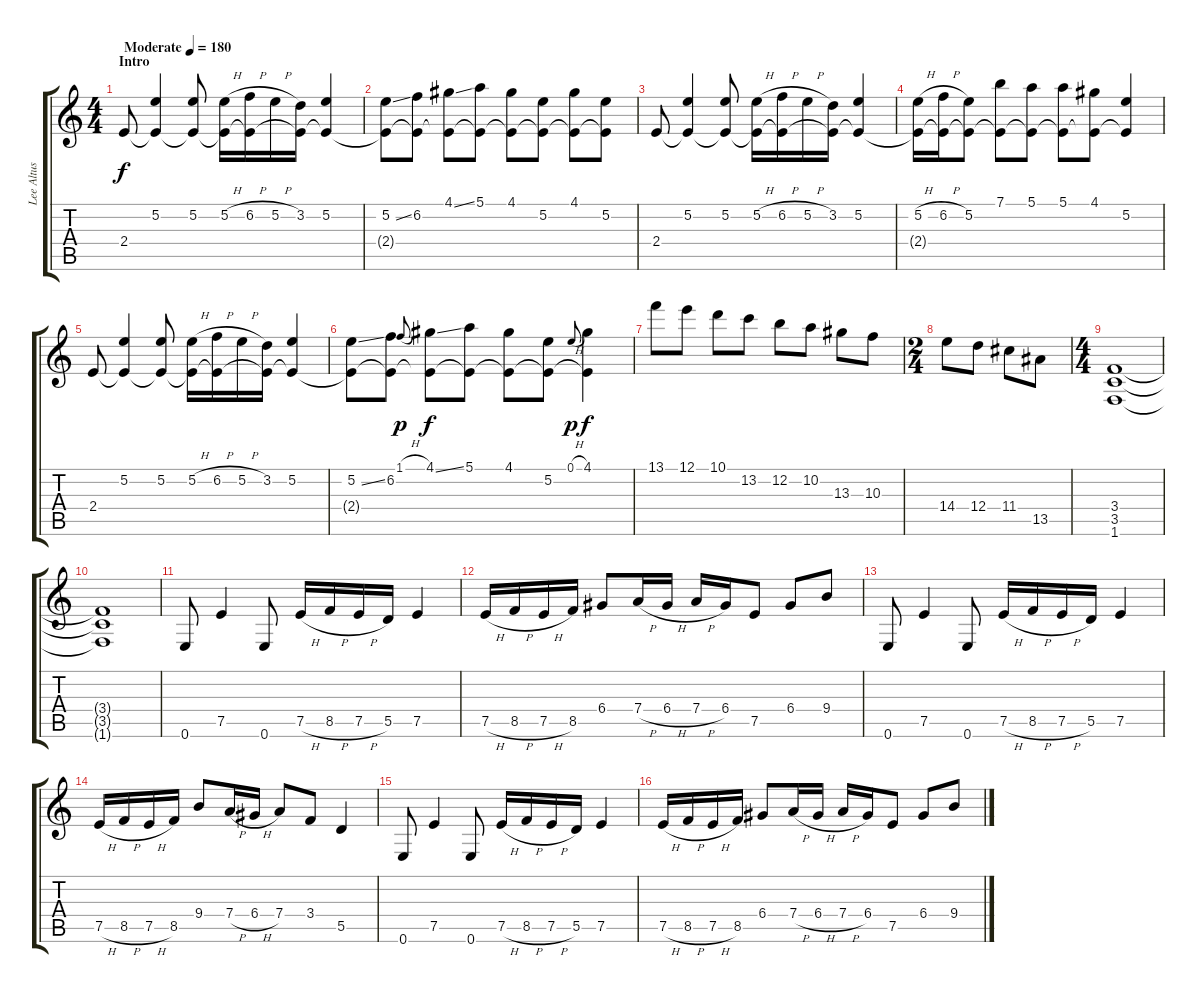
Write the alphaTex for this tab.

\track ("Lee Altus" "Lee Altus") {instrument distortionguitar}
\staff {score tabs}
\tuning (E4 B3 G3 D3 A2 E2) {hide}
\ts (4 4)
\section ("" "Intro")
\tempo (180 "Moderate")
\clef g2
\ks c
2.4.8{dy f instrument banjo} (5.2 2.4{t}).4 (5.2 2.4{t}).8 (5.2{h} 2.4{t}).16 (6.2{h} 2.4{t}).16 5.2{h}.16 (3.2 2.4{t}).16 (5.2 2.4{t}).4 |
(5.2{ss} 2.4{t}).8 (6.2 2.4{t}).8 (4.1{ss} 2.4{t}).8 (5.1 2.4{t}).8 (4.1 2.4{t}).8 (5.2 2.4{t}).8 (4.1 2.4{t}).8 (5.2 2.4{t}).8 |
2.4.8 (5.2 2.4{t}).4 (5.2 2.4{t}).8 (5.2{h} 2.4{t}).16 (6.2{h} 2.4{t}).16 5.2{h}.16 (3.2 2.4{t}).16 (5.2 2.4{t}).4 |
(5.2{h} 2.4{t}).16 (6.2{h} 2.4{t}).16 (5.2 2.4{t}).8 (7.1 2.4{t}).8 (5.1 2.4{t}).8 (5.1 2.4{t}).8 (4.1 2.4{t}).8 (5.2 2.4{t}).4 |
2.4.8 (5.2 2.4{t}).4 (5.2 2.4{t}).8 (5.2{h} 2.4{t}).16 (6.2{h} 2.4{t}).16 5.2{h}.16 (3.2 2.4{t}).16 (5.2 2.4{t}).4 |
(5.2{ss} 2.4{t}).8 (6.2 2.4{t}).8 1.1{h}.8{gr onbeat dy p} (4.1{ss} 2.4{t}).8{dy f} (5.1 2.4{t}).8 (4.1 2.4{t}).8 (5.2 2.4{t}).8 0.1{h}.8{gr onbeat dy p} (4.1 2.4{t}).4{dy f} |
13.1.8 12.1.8 10.1.8 13.2.8 12.2.8 10.2.8 13.3.8 10.3.8 |
\ts (2 4)
14.4.8 12.4.8 11.4.8 13.5.8 |
\ts (4 4)
(3.4 3.5 1.6).1{instrument distortionguitar} |
(3.4{t} 3.5{t} 1.6{t}).1 |
0.6.8 7.5.4 0.6.8 7.5{h}.16 8.5{h}.16 7.5{h}.16 5.5.16 7.5.4 |
7.5{h}.16 8.5{h}.16 7.5{h}.16 8.5.16 6.4.8 7.4{h}.16 6.4{h}.16 7.4{h}.16 6.4.16 7.5.8 6.4.8 9.4.8 |
0.6.8 7.5.4 0.6.8 7.5{h}.16 8.5{h}.16 7.5{h}.16 5.5.16 7.5.4 |
7.5{h}.16 8.5{h}.16 7.5{h}.16 8.5.16 9.4.8 7.4{h}.16 6.4{h}.16 7.4.8 3.4.8 5.5.4 |
0.6.8 7.5.4 0.6.8 7.5{h}.16 8.5{h}.16 7.5{h}.16 5.5.16 7.5.4 |
7.5{h}.16 8.5{h}.16 7.5{h}.16 8.5.16 6.4.8 7.4{h}.16 6.4{h}.16 7.4{h}.16 6.4.16 7.5.8 6.4.8 9.4.8
